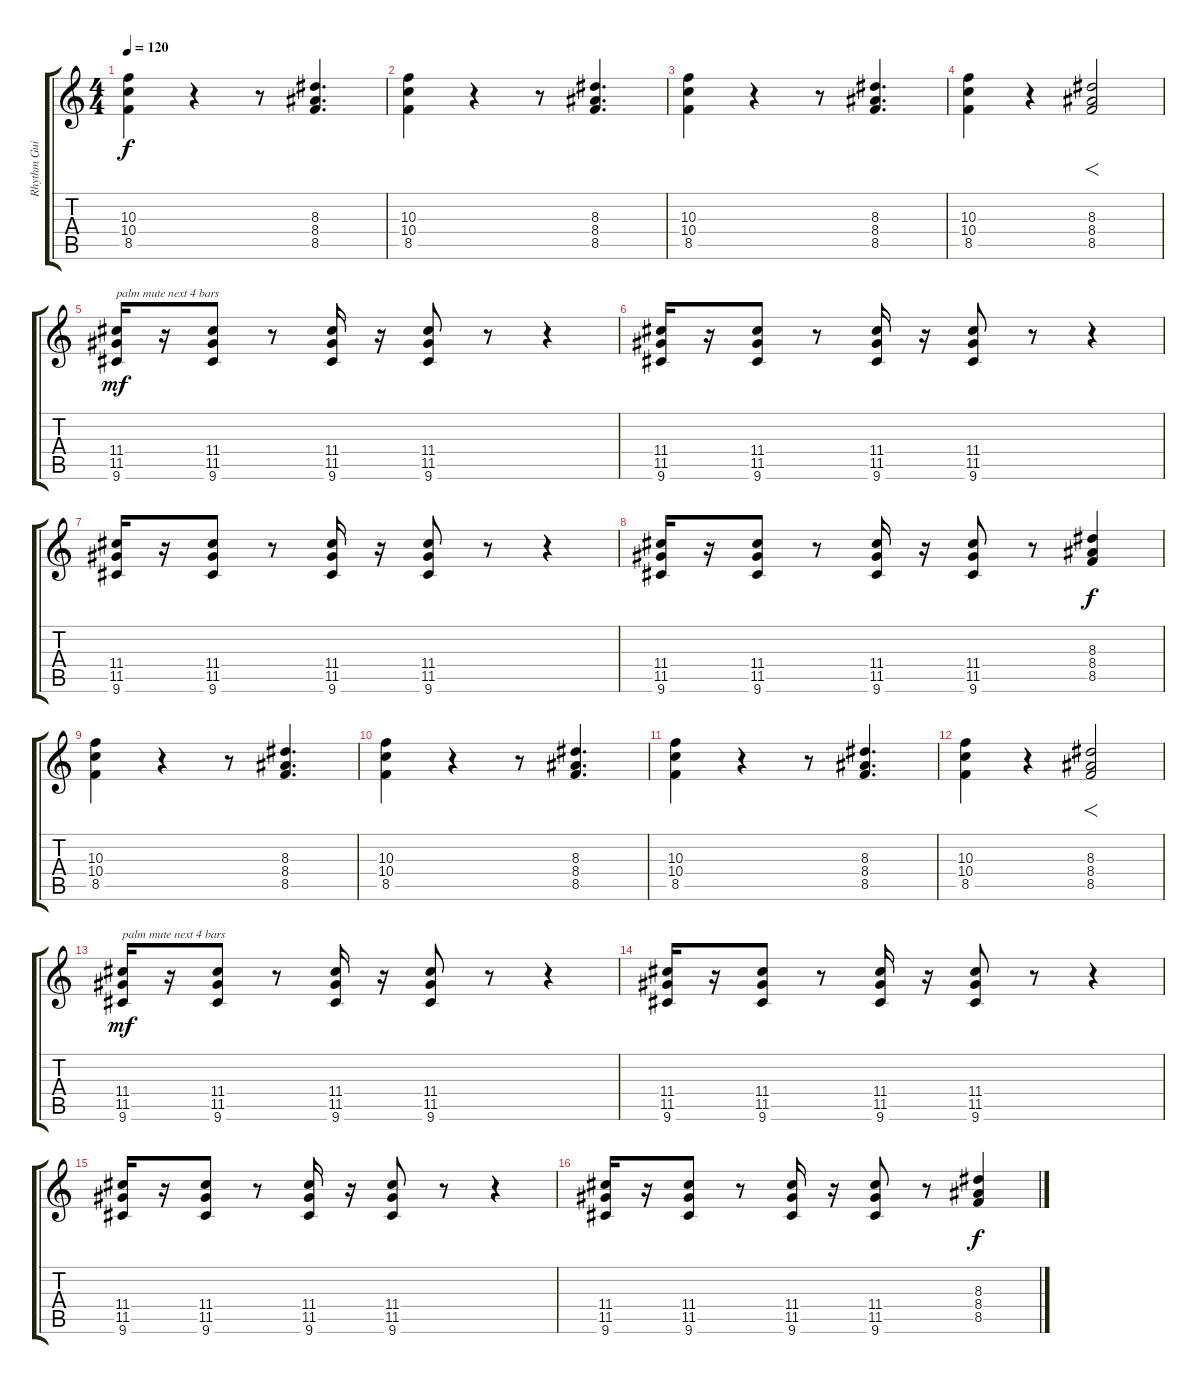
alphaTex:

\track ("Rhythm Guitar" "Rhythm Gui") {instrument distortionguitar}
\staff {score tabs}
\tuning (E4 B3 G3 D3 A2 E2) {hide}
\ts (4 4)
\tempo 120
\clef g2
\ks c
(10.3 10.4 8.5).4{dy f} r.4 r.8 (8.3 8.4 8.5).4{d} |
(10.3 10.4 8.5).4 r.4 r.8 (8.3 8.4 8.5).4{d} |
(10.3 10.4 8.5).4 r.4 r.8 (8.3 8.4 8.5).4{d} |
(10.3 10.4 8.5).4 r.4 (8.3 8.4 8.5).2{f} |
(11.4 11.5 9.6).16{txt "palm mute next 4 bars" dy mf} r.16 (11.4 11.5 9.6).8 r.8 (11.4 11.5 9.6).16 r.16 (11.4 11.5 9.6).8 r.8 r.4 |
(11.4 11.5 9.6).16 r.16 (11.4 11.5 9.6).8 r.8 (11.4 11.5 9.6).16 r.16 (11.4 11.5 9.6).8 r.8 r.4 |
(11.4 11.5 9.6).16 r.16 (11.4 11.5 9.6).8 r.8 (11.4 11.5 9.6).16 r.16 (11.4 11.5 9.6).8 r.8 r.4 |
(11.4 11.5 9.6).16 r.16 (11.4 11.5 9.6).8 r.8 (11.4 11.5 9.6).16 r.16 (11.4 11.5 9.6).8 r.8 (8.3 8.4 8.5).4{dy f} |
(10.3 10.4 8.5).4 r.4 r.8 (8.3 8.4 8.5).4{d} |
(10.3 10.4 8.5).4 r.4 r.8 (8.3 8.4 8.5).4{d} |
(10.3 10.4 8.5).4 r.4 r.8 (8.3 8.4 8.5).4{d} |
(10.3 10.4 8.5).4 r.4 (8.3 8.4 8.5).2{f} |
(11.4 11.5 9.6).16{txt "palm mute next 4 bars" dy mf} r.16 (11.4 11.5 9.6).8 r.8 (11.4 11.5 9.6).16 r.16 (11.4 11.5 9.6).8 r.8 r.4 |
(11.4 11.5 9.6).16 r.16 (11.4 11.5 9.6).8 r.8 (11.4 11.5 9.6).16 r.16 (11.4 11.5 9.6).8 r.8 r.4 |
(11.4 11.5 9.6).16 r.16 (11.4 11.5 9.6).8 r.8 (11.4 11.5 9.6).16 r.16 (11.4 11.5 9.6).8 r.8 r.4 |
(11.4 11.5 9.6).16 r.16 (11.4 11.5 9.6).8 r.8 (11.4 11.5 9.6).16 r.16 (11.4 11.5 9.6).8 r.8 (8.3 8.4 8.5).4{dy f}
